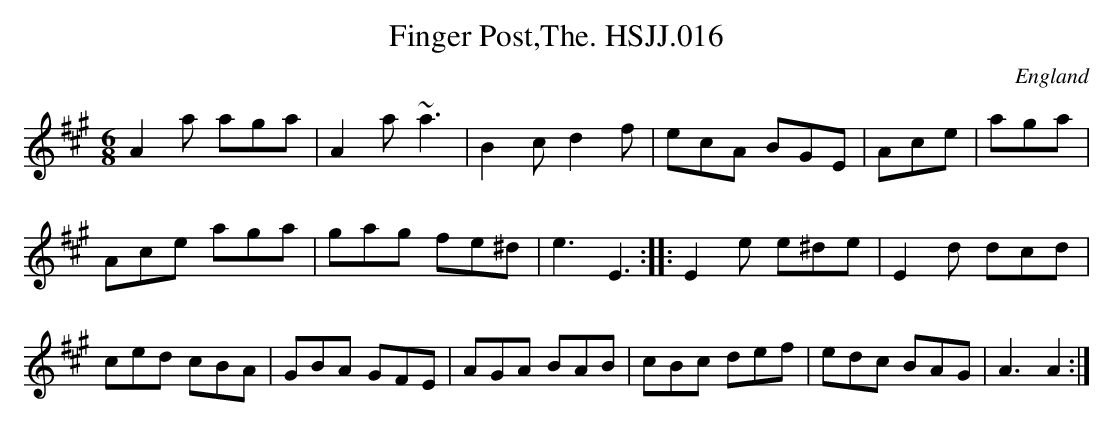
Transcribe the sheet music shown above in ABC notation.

X:1
T:Finger Post,The. HSJJ.016
M:6/8
L:1/8
O:England
K:A
A2a aga|A2a~a3|B2cd2f|ecA BGE|Ace|aga|!Ace aga|gag fe^d|e3E3:|
|:E2e e^de|E2d dcd|!ced cBA|GBA GFE|AGA BAB |cBc def|edc BAG|A3A2:|]
